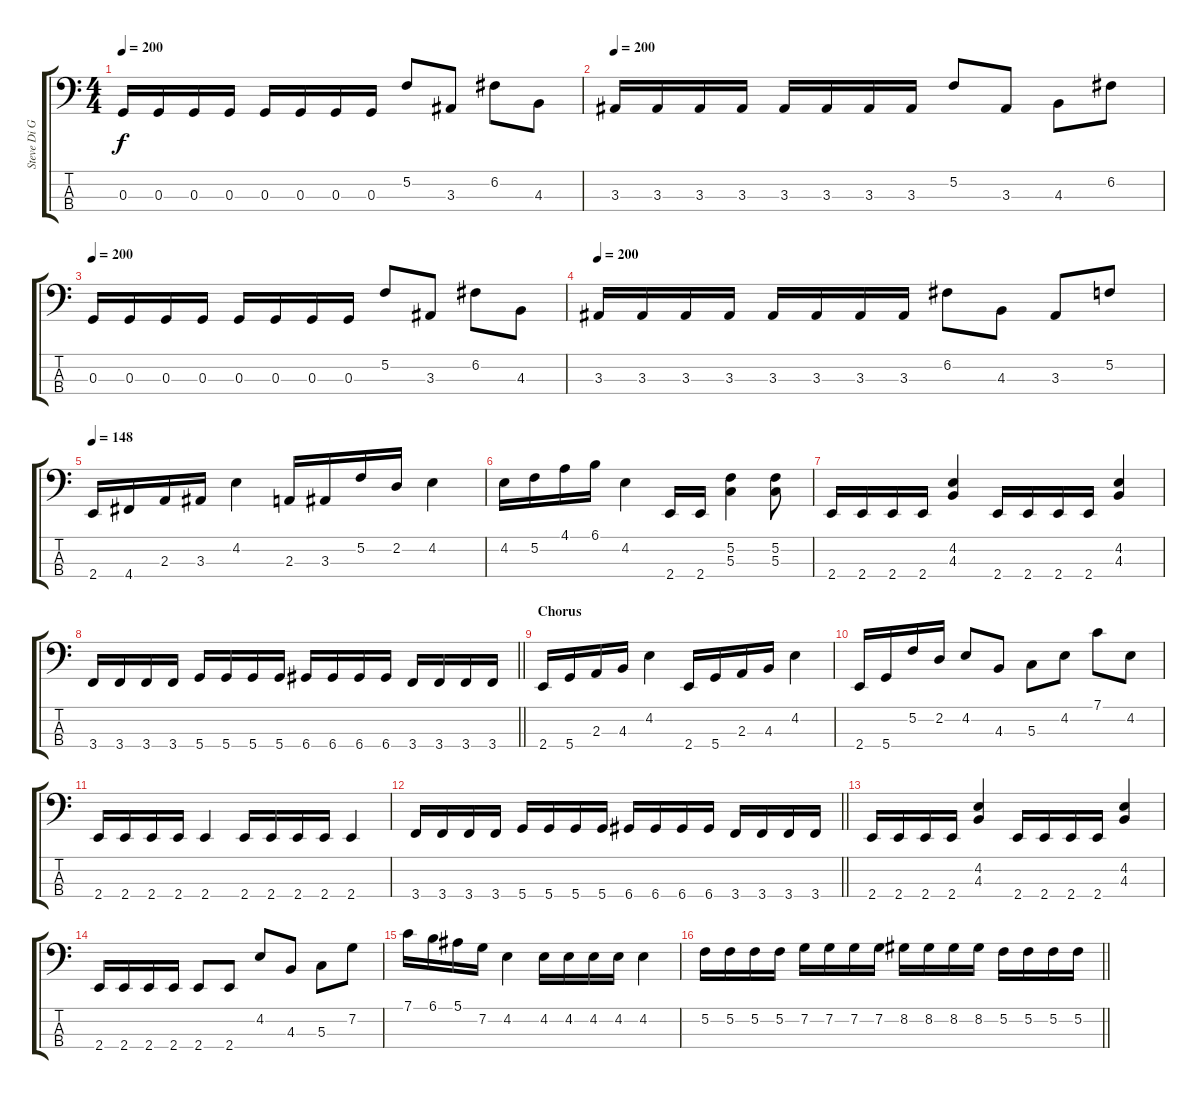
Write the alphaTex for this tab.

\track ("Steve Di Gorgio" "Steve Di G") {instrument fretlessbass}
\staff {score tabs}
\tuning (F2 C2 G1 D1) {hide}
\ts (4 4)
\tempo 200
\clef f4
\ks c
0.3.16{dy f} 0.3.16 0.3.16 0.3.16 0.3.16 0.3.16 0.3.16 0.3.16 5.2.8 3.3.8 6.2.8 4.3.8 |
\tempo 200
3.3.16 3.3.16 3.3.16 3.3.16 3.3.16 3.3.16 3.3.16 3.3.16 5.2.8 3.3.8 4.3.8 6.2.8 |
\tempo 200
0.3.16 0.3.16 0.3.16 0.3.16 0.3.16 0.3.16 0.3.16 0.3.16 5.2.8 3.3.8 6.2.8 4.3.8 |
\tempo 200
3.3.16 3.3.16 3.3.16 3.3.16 3.3.16 3.3.16 3.3.16 3.3.16 6.2.8 4.3.8 3.3.8 5.2.8 |
\tempo 148
2.4.16 4.4.16 2.3.16 3.3.16 4.2.4 2.3.16 3.3.16 5.2.16 2.2.16 4.2.4 |
4.2.16 5.2.16 4.1.16 6.1.16 4.2.4 2.4.16 2.4.16 (5.2 5.3).4 (5.2 5.3).8 |
2.4.16 2.4.16 2.4.16 2.4.16 (4.2 4.3).4 2.4.16 2.4.16 2.4.16 2.4.16 (4.2 4.3).4 |
\barLineRight lightlight
3.4.16 3.4.16 3.4.16 3.4.16 5.4.16 5.4.16 5.4.16 5.4.16 6.4.16 6.4.16 6.4.16 6.4.16 3.4.16 3.4.16 3.4.16 3.4.16 |
\section ("" "Chorus")
2.4.16 5.4.16 2.3.16 4.3.16 4.2.4 2.4.16 5.4.16 2.3.16 4.3.16 4.2.4 |
2.4.16 5.4.16 5.2.16 2.2.16 4.2.8 4.3.8 5.3.8 4.2.8 7.1.8 4.2.8 |
2.4.16 2.4.16 2.4.16 2.4.16 2.4.4 2.4.16 2.4.16 2.4.16 2.4.16 2.4.4 |
\barLineRight lightlight
3.4.16 3.4.16 3.4.16 3.4.16 5.4.16 5.4.16 5.4.16 5.4.16 6.4.16 6.4.16 6.4.16 6.4.16 3.4.16 3.4.16 3.4.16 3.4.16 |
2.4.16 2.4.16 2.4.16 2.4.16 (4.2 4.3).4 2.4.16 2.4.16 2.4.16 2.4.16 (4.2 4.3).4 |
2.4.16 2.4.16 2.4.16 2.4.16 2.4.8 2.4.8 4.2.8 4.3.8 5.3.8 7.2.8 |
7.1.16 6.1.16 5.1.16 7.2.16 4.2.4 4.2.16 4.2.16 4.2.16 4.2.16 4.2.4 |
\barLineRight lightlight
5.2.16 5.2.16 5.2.16 5.2.16 7.2.16 7.2.16 7.2.16 7.2.16 8.2.16 8.2.16 8.2.16 8.2.16 5.2.16 5.2.16 5.2.16 5.2.16
